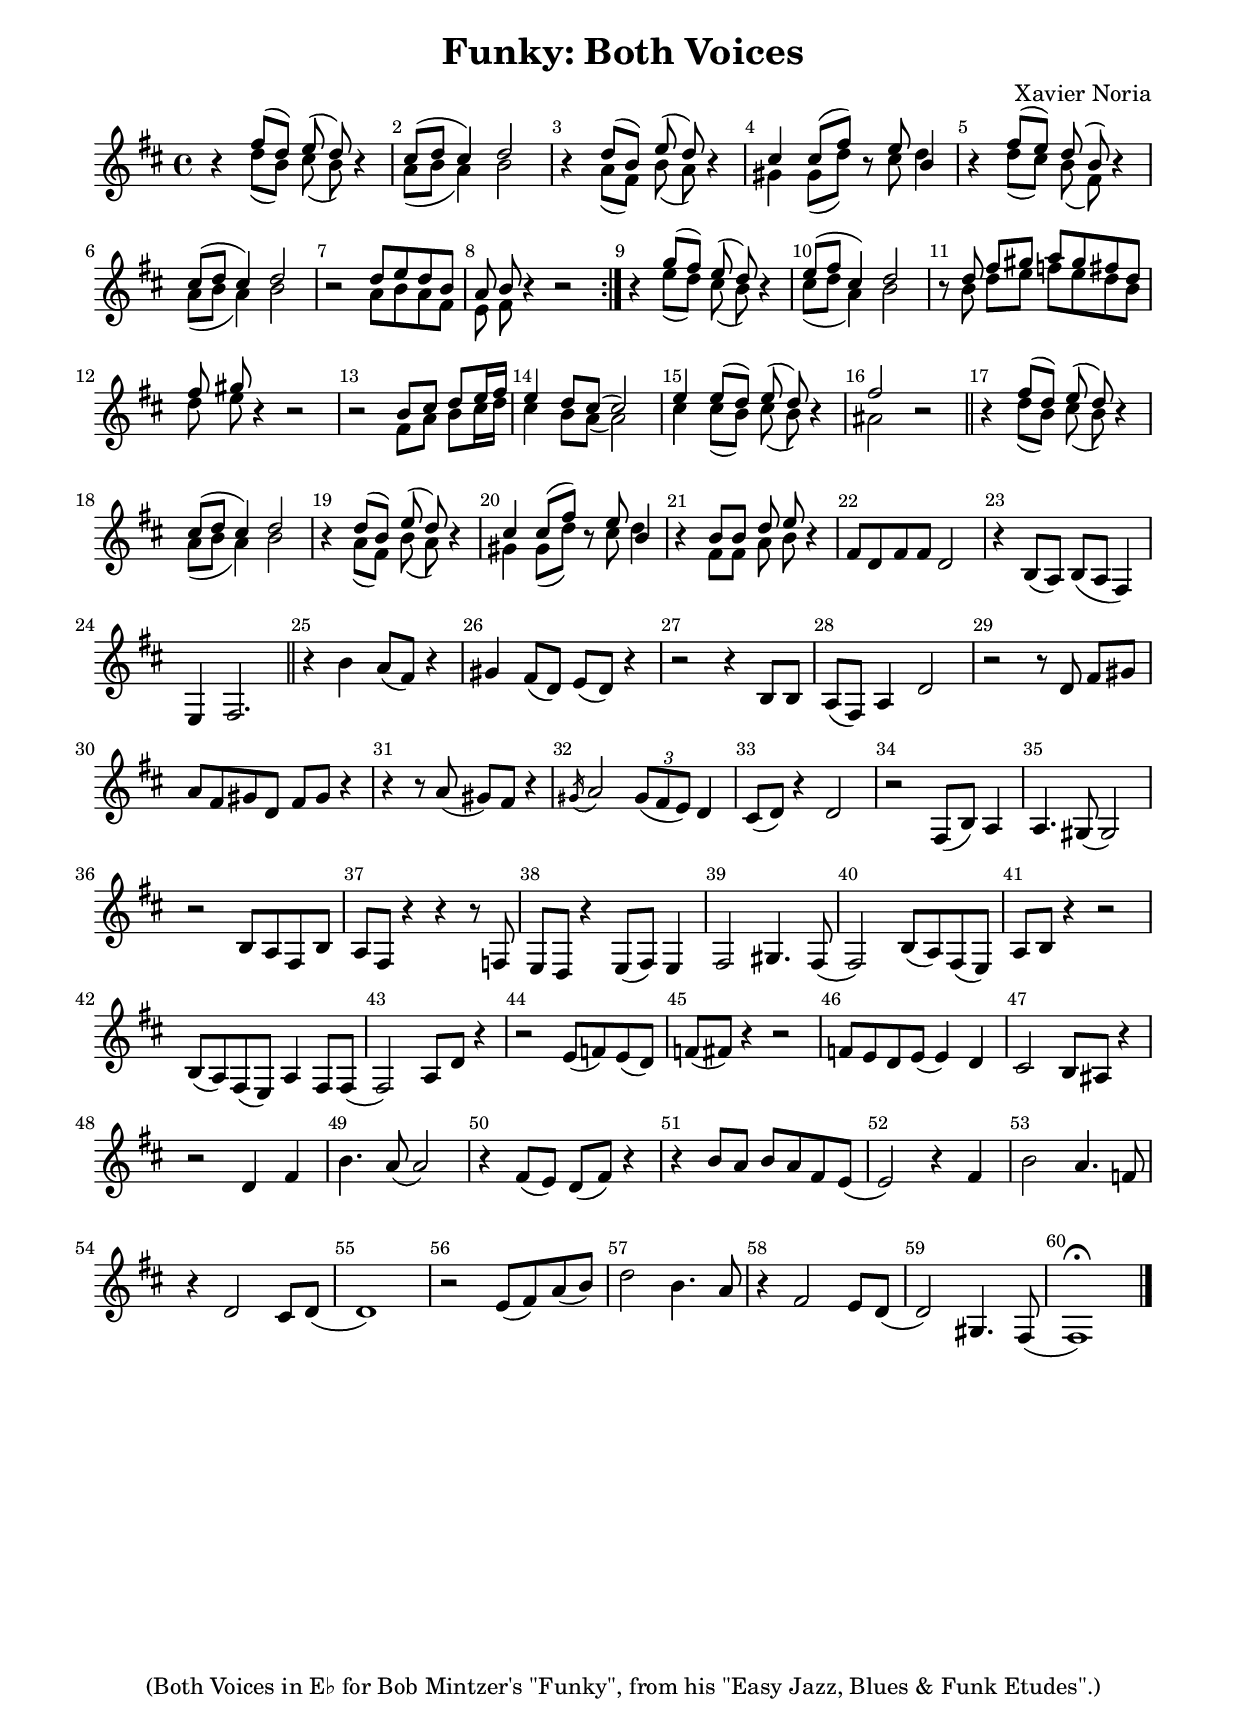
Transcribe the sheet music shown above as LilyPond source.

\version "2.16.1"

\include "../shared/common.ly"

\header {
  title    = "Funky: Both Voices"
  composer = "Xavier Noria"
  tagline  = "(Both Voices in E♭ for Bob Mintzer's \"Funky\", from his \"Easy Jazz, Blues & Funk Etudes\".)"
}

melody = \relative c'' {
  \clef treble
  \key d \major
  \time 4/4
  
  \repeat volta 2 {
    % 1
    r4 << fs8( \\ d8( >> << d8) \\ b8) >> << e8( \\ cs8( >> << d8) \\ b8) >> r4 |

    % 2
    << cs8( \\ a8( >> << d8 \\ b >> << cs4) \\ a) >> << d2 \\ b >> |

    % 3
    r4 << d8( \\ a8( >> << b8) \\ fs8) >> << e'8( \\ b8( >> << d8) \\ a) >> r4 |

    % 4
    << cs4 \\ gs4 >> << cs8( \\ gs8( >> << fs'8) \\ d8) >> r8 << e8 \\ cs8 >> << b4 \\ d4>> |

    % 5
    r4 << fs8( \\ d8( >> << e8) \\ cs8) >> << d8( \\ b8( >> << b8) \\ fs8) >> r4 |

    % 6
    << cs'8( \\ a8( >> << d8 \\ b8 >> << cs4) \\ a4) >> << d2 \\ b2 >> |

    % 7
    r2 << d8 \\ a8 >> << e'8 \\ b8 >> << d8 \\ a8 >> << b8 \\ fs8 >> |

    % 8
    << a8 \\ e8 >> << b'8 \\ fs8 >> r4 r2 |
  }

  % ---------------------------------------------------------------------------

  % 9
  r4 << g'8( \\ e8( >> << fs8) \\ d8) >> << e8( \\ cs8( >> << d8) \\ b8) >> r4 |

  % 10
  << e8( \\ cs8( >> << fs8 \\ d >> << cs4) \\ a4) >> << d2 \\ b >> |

  % 11
  r8 << d8 \\ b8 >> << fs'8[ \\ d8[ >> << gs8] \\ e8] >> << a8 \\ f8 >> << gs8 \\ e8 >> << fs8 \\ d8 >> << d8 \\ b8 >> |

  % 12
  << fs'8 \\ d8 >>  << gs8 \\ e8 >> r4 r2 |

  % 13
  r2 << b8 \\ fs8 >> << cs'8 \\ a8 >>  << d8 \\ b8 >> << e16 \\ cs16 >> << fs16 \\ d16 >> |

  % 14
  << e4 \\ cs4 >> << d8 \\ b8 >> << cs8( \\ a8( >>  << cs2) \\ a2) >> |

  % 15
  << e'4 \\ cs4 >> << e8( \\ cs8( >> << d8) \\ b8) >> << e8( \\ cs8( >> << d8) \\ b8) >> r4 |

  % 16
  << fs'2 \\ as,2 >> r2 \bar "||"

  % ---------------------------------------------------------------------------

  % 17
  r4 << fs'8( \\ d8( >> << d8) \\ b8) >> << e8( \\ cs8( >> << d8) \\ b8) >> r4 |

  % 18
  << cs8( \\ a8( >> << d8 \\ b >> << cs4) \\ a) >> << d2 \\ b >> |

  % 19
  r4 << d8( \\ a8( >> << b8) \\ fs8) >> << e'8( \\ b8( >> << d8) \\ a) >> r4 |

  % 20
  << cs4 \\ gs4 >> << cs8( \\ gs8( >> << fs'8) \\ d8) >> r8 << e8 \\ cs8 >> << b4 \\ d4>> |

  % 21
  r4 << b8 \\ fs8 >> << b8 \\ fs8 >> << d'8 \\ a8 >>  << e'8 \\ b8 >> r4 |

  % 22
  fs8 d8 fs8 fs8 d2 |

  % 23
  r4 b8( a8) b8( a8 fs4) |

  % 24
  e4 fs2. \bar "||"

  % ---------------------------------------------------------------------------

  % 25
  r4 b'4 a8( fs8) r4 |

  % 26
  gs4 fs8( d8) e8( d8) r4 |

  % 27
  r2 r4 b8 b8 |

  % 28
  a8( fs8) a4 d2 |

  % 29
  r2 r8 d8 fs8[ gs8] |

  % 30
  a8 fs8 gs8 d8 fs8 gs8 r4 |

  % 31
  r4 r8 a8( gs8) fs8 r4 |

  % 32
  \acciaccatura gs16 a2 \times 2/3 { gs8( fs8 e8) } d4 |

  % 33
  cs8( d8) r4 d2 |

  % 34
  r2 fs,8( b8) a4

  % 35
  a4. gs8( gs2) |

  % 36
  r2 b8 a8 fs8 b8 |

  % 37
  a8 fs8 r4 r4 r8 f8 |

  % 38
  e8 d8 r4 e8( fs8) e4 |

  % 39
  fs2 gs4. fs8( |

  % 40
  fs2) b8( a8) fs8( e8) |

  % 41
  a8 b8 r4 r2 |

  % 42
  b8( a8) fs8( e8) a4 fs8 fs8( |

  % 43
  fs2) a8 d8 r4 |

  % 44
  r2 e8( f8) e8( d8) |

  % 45
  f8( fs8) r4 r2 |

  % 46
  f8 e8 d8 e8( e4) d4 |

  % 47
  cs2 b8 as8 r4 |

  % 48
  r2 d4 fs4 |

  % 49
  b4. a8( a2) |

  % 50
  r4 fs8( e8) d8( fs8) r4 |

  % 51
  r4 b8 a8 b8 a8 fs8 e8( |

  % 52
  e2) r4 fs4 |

  % 53
  b2 a4. f8 |

  % 54
  r4 d2 cs8 d8( |

  % 55
  d1)

  % 56
  r2 e8( fs8) a8( b8) |

  % 57
  d2 b4. a8 |

  % 58
  r4 fs2 e8 d8(

  % 59
  d2) gs,4. fs8(

  % 60
  fs1)\fermata \bar "|."
}

\score {
  { \melody }
}
